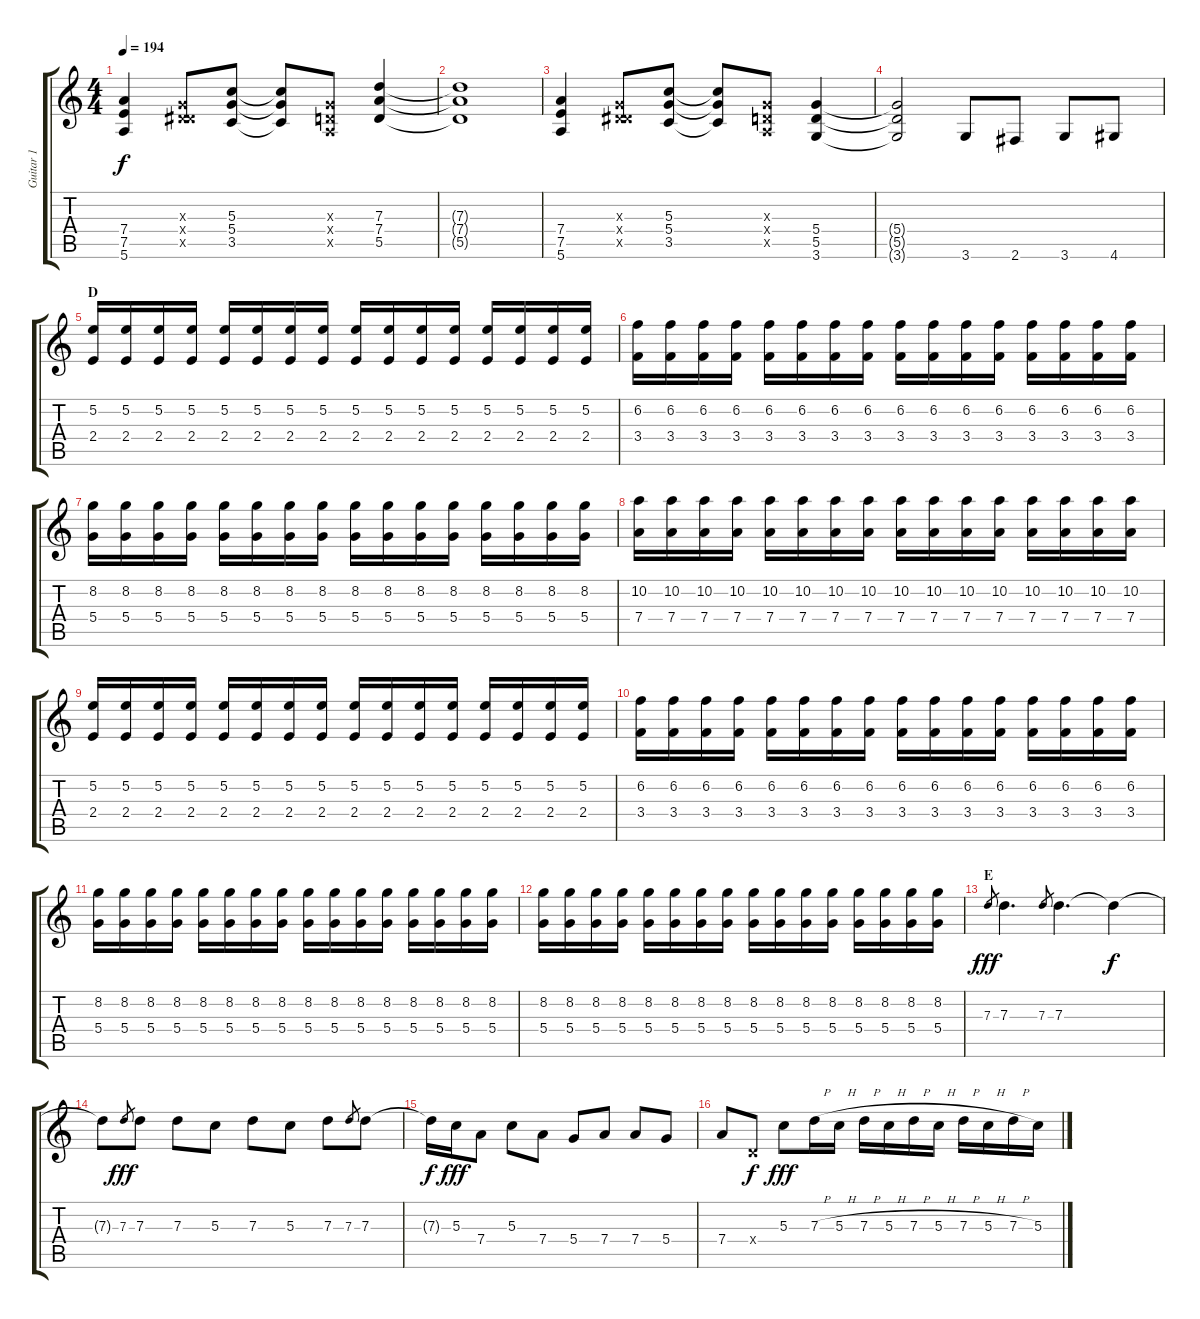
\track ("Guitar 1" "Guitar 1") {instrument distortionguitar}
\staff {score tabs}
\tuning (E4 B3 G3 D3 A2 E2) {hide}
\ts (4 4)
\tempo 194
\clef g2
\ks c
(7.4 7.5 5.6).4{dy f} (0.3{x} 0.4{x} 6.5{x}).8 (5.3 5.4 3.5).8 (5.3{t} 5.4{t} 3.5{t}).8 (0.3{x} 0.4{x} 0.5{x}).8 (7.3 7.4 5.5).4 |
(7.3{t} 7.4{t} 5.5{t}).1 |
(7.4 7.5 5.6).4 (0.3{x} 0.4{x} 6.5{x}).8 (5.3 5.4 3.5).8 (5.3{t} 5.4{t} 3.5{t}).8 (0.3{x} 0.4{x} 0.5{x}).8 (5.4 5.5 3.6).4 |
(5.4{t} 5.5{t} 3.6{t}).2 3.6.8 2.6.8 3.6.8 4.6.8 |
\section ("" "D")
(5.2 2.4).16 (5.2 2.4).16 (5.2 2.4).16 (5.2 2.4).16 (5.2 2.4).16 (5.2 2.4).16 (5.2 2.4).16 (5.2 2.4).16 (5.2 2.4).16 (5.2 2.4).16 (5.2 2.4).16 (5.2 2.4).16 (5.2 2.4).16 (5.2 2.4).16 (5.2 2.4).16 (5.2 2.4).16 |
(6.2 3.4).16 (6.2 3.4).16 (6.2 3.4).16 (6.2 3.4).16 (6.2 3.4).16 (6.2 3.4).16 (6.2 3.4).16 (6.2 3.4).16 (6.2 3.4).16 (6.2 3.4).16 (6.2 3.4).16 (6.2 3.4).16 (6.2 3.4).16 (6.2 3.4).16 (6.2 3.4).16 (6.2 3.4).16 |
(8.2 5.4).16 (8.2 5.4).16 (8.2 5.4).16 (8.2 5.4).16 (8.2 5.4).16 (8.2 5.4).16 (8.2 5.4).16 (8.2 5.4).16 (8.2 5.4).16 (8.2 5.4).16 (8.2 5.4).16 (8.2 5.4).16 (8.2 5.4).16 (8.2 5.4).16 (8.2 5.4).16 (8.2 5.4).16 |
(10.2 7.4).16 (10.2 7.4).16 (10.2 7.4).16 (10.2 7.4).16 (10.2 7.4).16 (10.2 7.4).16 (10.2 7.4).16 (10.2 7.4).16 (10.2 7.4).16 (10.2 7.4).16 (10.2 7.4).16 (10.2 7.4).16 (10.2 7.4).16 (10.2 7.4).16 (10.2 7.4).16 (10.2 7.4).16 |
(5.2 2.4).16 (5.2 2.4).16 (5.2 2.4).16 (5.2 2.4).16 (5.2 2.4).16 (5.2 2.4).16 (5.2 2.4).16 (5.2 2.4).16 (5.2 2.4).16 (5.2 2.4).16 (5.2 2.4).16 (5.2 2.4).16 (5.2 2.4).16 (5.2 2.4).16 (5.2 2.4).16 (5.2 2.4).16 |
(6.2 3.4).16 (6.2 3.4).16 (6.2 3.4).16 (6.2 3.4).16 (6.2 3.4).16 (6.2 3.4).16 (6.2 3.4).16 (6.2 3.4).16 (6.2 3.4).16 (6.2 3.4).16 (6.2 3.4).16 (6.2 3.4).16 (6.2 3.4).16 (6.2 3.4).16 (6.2 3.4).16 (6.2 3.4).16 |
(8.2 5.4).16 (8.2 5.4).16 (8.2 5.4).16 (8.2 5.4).16 (8.2 5.4).16 (8.2 5.4).16 (8.2 5.4).16 (8.2 5.4).16 (8.2 5.4).16 (8.2 5.4).16 (8.2 5.4).16 (8.2 5.4).16 (8.2 5.4).16 (8.2 5.4).16 (8.2 5.4).16 (8.2 5.4).16 |
(8.2 5.4).16 (8.2 5.4).16 (8.2 5.4).16 (8.2 5.4).16 (8.2 5.4).16 (8.2 5.4).16 (8.2 5.4).16 (8.2 5.4).16 (8.2 5.4).16 (8.2 5.4).16 (8.2 5.4).16 (8.2 5.4).16 (8.2 5.4).16 (8.2 5.4).16 (8.2 5.4).16 (8.2 5.4).16 |
\section ("" "E")
7.3.8{gr dy fff} 7.3.4{d} 7.3.8{gr} 7.3.4{d} 7.3{t}.4{dy f} |
7.3{t}.8 7.3.8{gr dy fff} 7.3.8 7.3.8 5.3.8 7.3.8 5.3.8 7.3.8 7.3.8{gr} 7.3.8 |
7.3{t}.16{dy f} 5.3.16{dy fff} 7.4.8 5.3.8 7.4.8 5.4.8 7.4.8 7.4.8 5.4.8 |
7.4.8 0.4{x}.8{dy f} 5.3.8{dy fff} 7.3{h}.16 5.3{h}.16 7.3{h}.16 5.3{h}.16 7.3{h}.16 5.3{h}.16 7.3{h}.16 5.3{h}.16 7.3{h}.16 5.3.16
